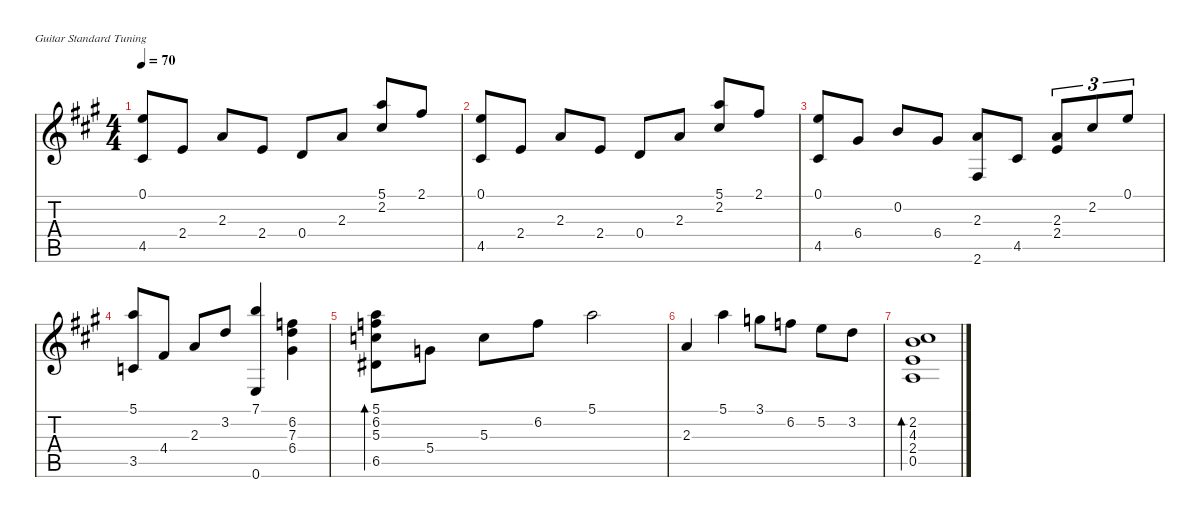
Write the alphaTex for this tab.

\defaultSystemsLayout 4
\hideDynamics
\bracketExtendMode nobrackets
\singleTrackTrackNamePolicy hidden
\multiTrackTrackNamePolicy hidden
\firstSystemTrackNameOrientation horizontal
\otherSystemsTrackNameOrientation horizontal
\extendBarLines
\chordDiagramsInScore
\track ("Guitarra" "n.guit.") {instrument acousticguitarnylon}
\staff {score tabs}
\tuning (E4 B3 G3 D3 A2 E2)
\ts (4 4)
\tempo 70
\clef g2
\ks a
(0.1{acc forcenatural} 4.5{acc #}).8{dy mf beam Up} 2.4{acc forcenatural}.8{beam Up} 2.3{acc forcenatural}.8{beam Up} 2.4{acc forcenatural}.8{beam Up} 0.4{acc forcenatural}.8{beam Up} 2.3{acc forcenatural}.8{beam Up} (2.2{acc #} 5.1{acc forcenatural}).8{beam Up} 2.1{acc #}.8{beam Up} |
(0.1{acc forcenatural} 4.5{acc #}).8{beam Up} 2.4{acc forcenatural}.8{beam Up} 2.3{acc forcenatural}.8{beam Up} 2.4{acc forcenatural}.8{beam Up} 0.4{acc forcenatural}.8{beam Up} 2.3{acc forcenatural}.8{beam Up} (2.2{acc #} 5.1{acc forcenatural}).8{beam Up} 2.1{acc #}.8{beam Up} |
(0.1{acc forcenatural} 4.5{acc #}).8{beam Up} 6.4{acc #}.8{beam Up} 0.2{acc forcenatural}.8{beam Up} 6.4{acc #}.8{beam Up} (2.3{acc forcenatural} 2.6{acc #}).8{beam Up} 4.5{acc #}.8{beam Up} (2.4{acc forcenatural} 2.3{acc forcenatural}).8{tu (3 2) beam Up} 2.2{acc #}.8{tu (3 2) beam Up} 0.1{acc forcenatural}.8{tu (3 2) beam Up} |
(5.1{acc forcenatural} 3.5{acc forcenatural}).8{beam Up} 4.4{acc #}.8{beam Up} 2.3{acc forcenatural}.8{beam Up} 3.2{acc forcenatural}.8{beam Up} (7.1{acc forcenatural} 0.6{acc forcenatural}).4{beam Up} (6.2{acc forcenatural} 7.3{acc forcenatural} 6.4{acc #}).4{beam Down} |
(5.1{acc forcenatural} 6.2{acc forcenatural} 5.3{acc forcenatural} 6.5{acc #}).8{bd 231 beam Down} 5.4{acc forcenatural}.8{beam Down} 5.3{acc forcenatural}.8{beam Down} 6.2{acc forcenatural}.8{beam Down} 5.1{acc forcenatural}.2{beam Down} |
2.3{acc forcenatural}.4{beam Up} 5.1{acc forcenatural}.4{beam Down} 3.1{acc forcenatural}.8{beam Down} 6.2{acc forcenatural}.8{beam Down} 5.2{acc forcenatural}.8{beam Down} 3.2{acc forcenatural}.8{beam Down} |
(2.2{acc #} 4.3{acc forcenatural} 2.4{acc forcenatural} 0.5{acc forcenatural}).1{bd 234 beam Up}
